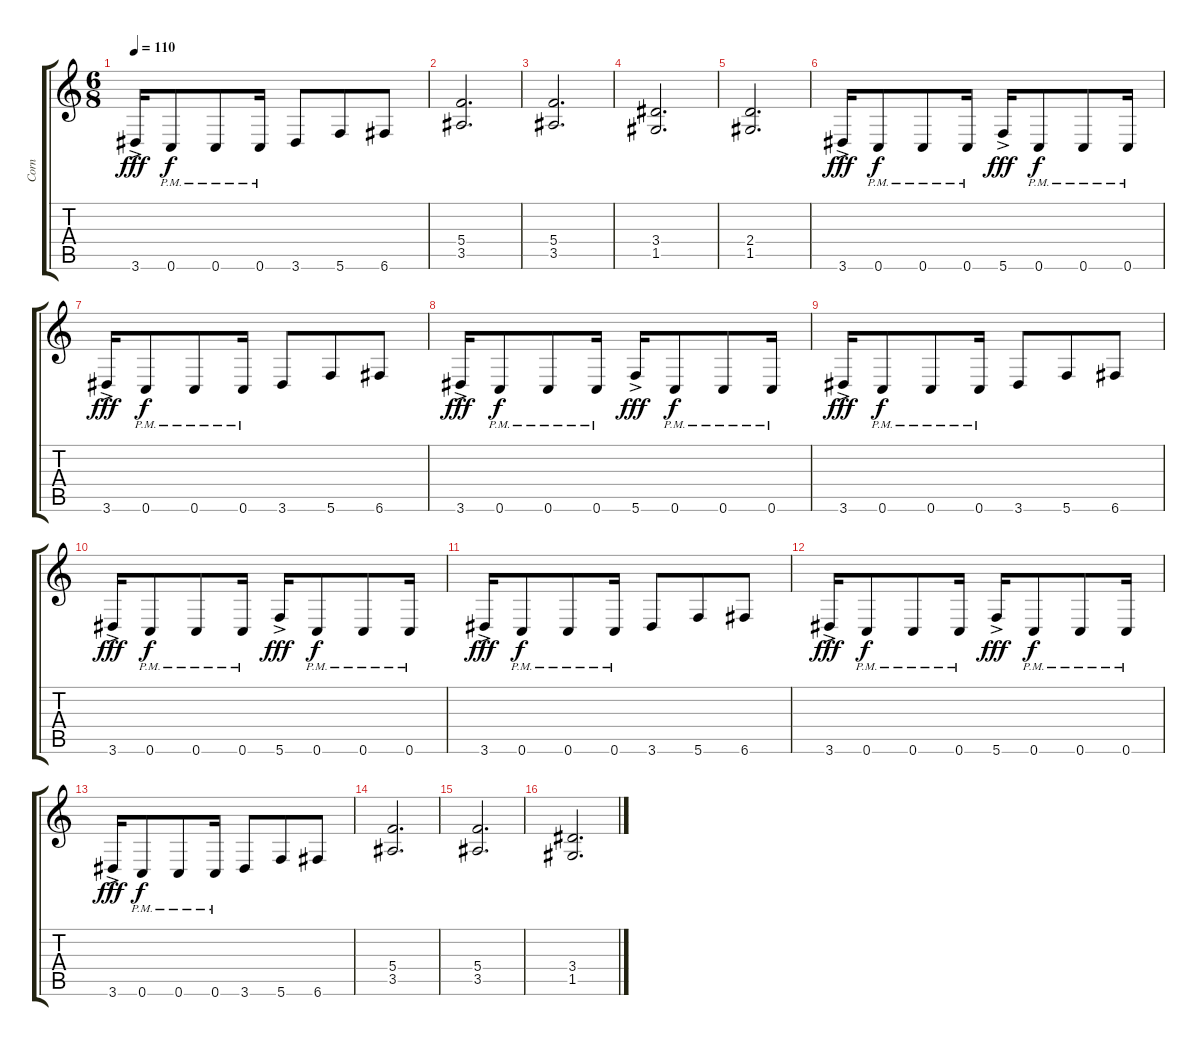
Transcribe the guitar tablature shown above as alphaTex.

\track ("Corn" "Corn") {instrument distortionguitar}
\staff {score tabs}
\tuning (D4 A3 F3 C3 G2 C2) {hide}
\ts (6 8)
\tempo 110
\clef g2
\ks c
3.6{ac}.16{dy fff} 0.6{pm}.8{dy f} 0.6{pm}.8 0.6{pm}.16 3.6.8 5.6.8 6.6.8 |
(5.4 3.5).2{d} |
(5.4 3.5).2{d} |
(3.4 1.5).2{d} |
(2.4 1.5).2{d} |
3.6{ac}.16{dy fff} 0.6{pm}.8{dy f} 0.6{pm}.8 0.6{pm}.16 5.6{ac}.16{dy fff} 0.6{pm}.8{dy f} 0.6{pm}.8 0.6{pm}.16 |
3.6{ac}.16{dy fff} 0.6{pm}.8{dy f} 0.6{pm}.8 0.6{pm}.16 3.6.8 5.6.8 6.6.8 |
3.6{ac}.16{dy fff} 0.6{pm}.8{dy f} 0.6{pm}.8 0.6{pm}.16 5.6{ac}.16{dy fff} 0.6{pm}.8{dy f} 0.6{pm}.8 0.6{pm}.16 |
3.6{ac}.16{dy fff} 0.6{pm}.8{dy f} 0.6{pm}.8 0.6{pm}.16 3.6.8 5.6.8 6.6.8 |
3.6{ac}.16{dy fff} 0.6{pm}.8{dy f} 0.6{pm}.8 0.6{pm}.16 5.6{ac}.16{dy fff} 0.6{pm}.8{dy f} 0.6{pm}.8 0.6{pm}.16 |
3.6{ac}.16{dy fff} 0.6{pm}.8{dy f} 0.6{pm}.8 0.6{pm}.16 3.6.8 5.6.8 6.6.8 |
3.6{ac}.16{dy fff} 0.6{pm}.8{dy f} 0.6{pm}.8 0.6{pm}.16 5.6{ac}.16{dy fff} 0.6{pm}.8{dy f} 0.6{pm}.8 0.6{pm}.16 |
3.6{ac}.16{dy fff} 0.6{pm}.8{dy f} 0.6{pm}.8 0.6{pm}.16 3.6.8 5.6.8 6.6.8 |
(5.4 3.5).2{d} |
(5.4 3.5).2{d} |
(3.4 1.5).2{d}
